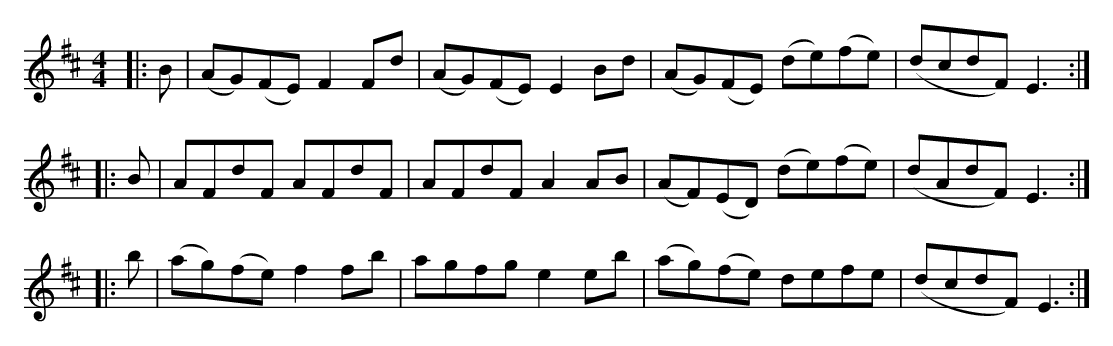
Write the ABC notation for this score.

X:1
M:4/4
K:D
|:B|(AG)(FE) F2 Fd|(AG)(FE) E2 Bd|(AG)(FE) (de)(fe)|(dcdF) E3:|
|:B|AFdF AFdF|AFdF A2 AB|(AF)(ED) (de)(fe)|(dAdF) E3:|
|:b|(ag)(fe) f2 fb|agfg e2 eb|(ag)(fe) defe|(dcdF) E3:|
